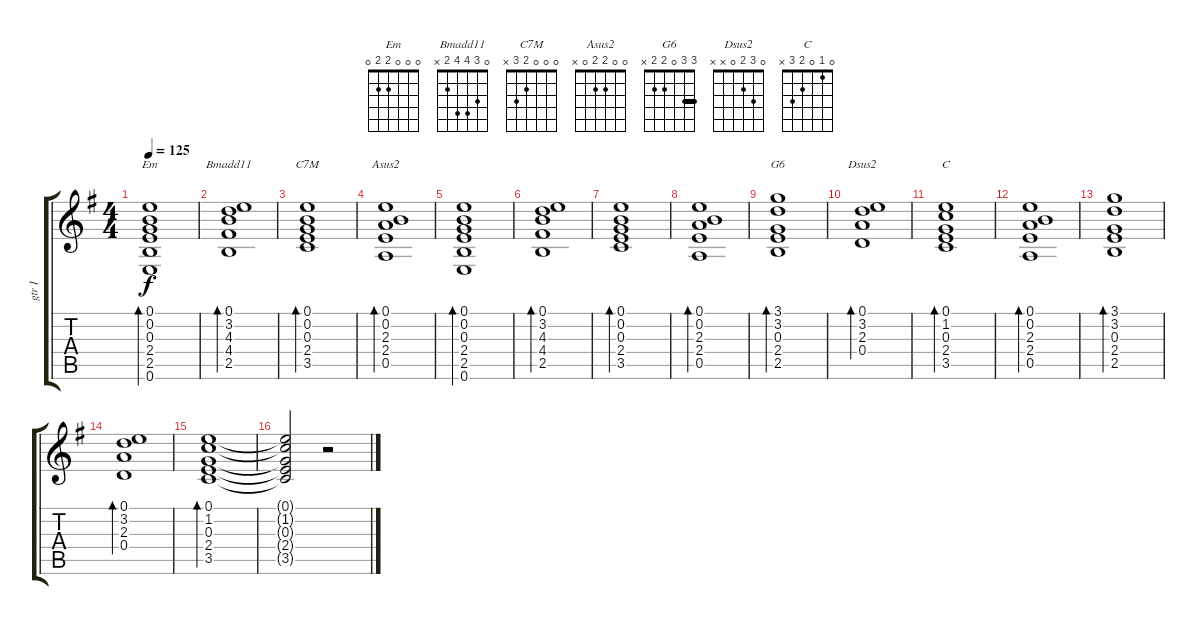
\track ("gtr I" "gtr I") {instrument acousticguitarsteel}
\staff {score tabs}
\tuning (E4 B3 G3 D3 A2 E2) {hide}
\chord ("Em" 0 0 0 2 2 0)
\chord ("Bmadd11" 0 3 4 4 2 x)
\chord ("C7M" 0 0 0 2 3 x)
\chord ("Asus2" 0 0 2 2 0 x)
\chord ("G6" 3 3 0 2 2 x) {barre 3}
\chord ("Dsus2" 0 3 2 0 x x)
\chord ("C" 0 1 0 2 3 x)
\ts (4 4)
\tempo 125
\clef g2
\ks eminor
(0.1 0.2 0.3 2.4 2.5 0.6).1{bd 240 ch "Em" dy f} |
(0.1 3.2 4.3 4.4 2.5).1{bd 240 ch "Bmadd11"} |
(0.1 0.2 0.3 2.4 3.5).1{bd 240 ch "C7M"} |
(0.1 0.2 2.3 2.4 0.5).1{bd 240 ch "Asus2"} |
(0.1 0.2 0.3 2.4 2.5 0.6).1{bd 240} |
(0.1 3.2 4.3 4.4 2.5).1{bd 240} |
(0.1 0.2 0.3 2.4 3.5).1{bd 240} |
(0.1 0.2 2.3 2.4 0.5).1{bd 240} |
(3.1 3.2 0.3 2.4 2.5).1{bd 240 ch "G6"} |
(0.1 3.2 2.3 0.4).1{bd 240 ch "Dsus2"} |
(0.1 1.2 0.3 2.4 3.5).1{bd 240 ch "C"} |
(0.1 0.2 2.3 2.4 0.5).1{bd 240} |
(3.1 3.2 0.3 2.4 2.5).1{bd 240} |
(0.1 3.2 2.3 0.4).1{bd 240} |
(0.1 1.2 0.3 2.4 3.5).1{bd 240} |
(0.1{t} 1.2{t} 0.3{t} 2.4{t} 3.5{t}).2 r.2
